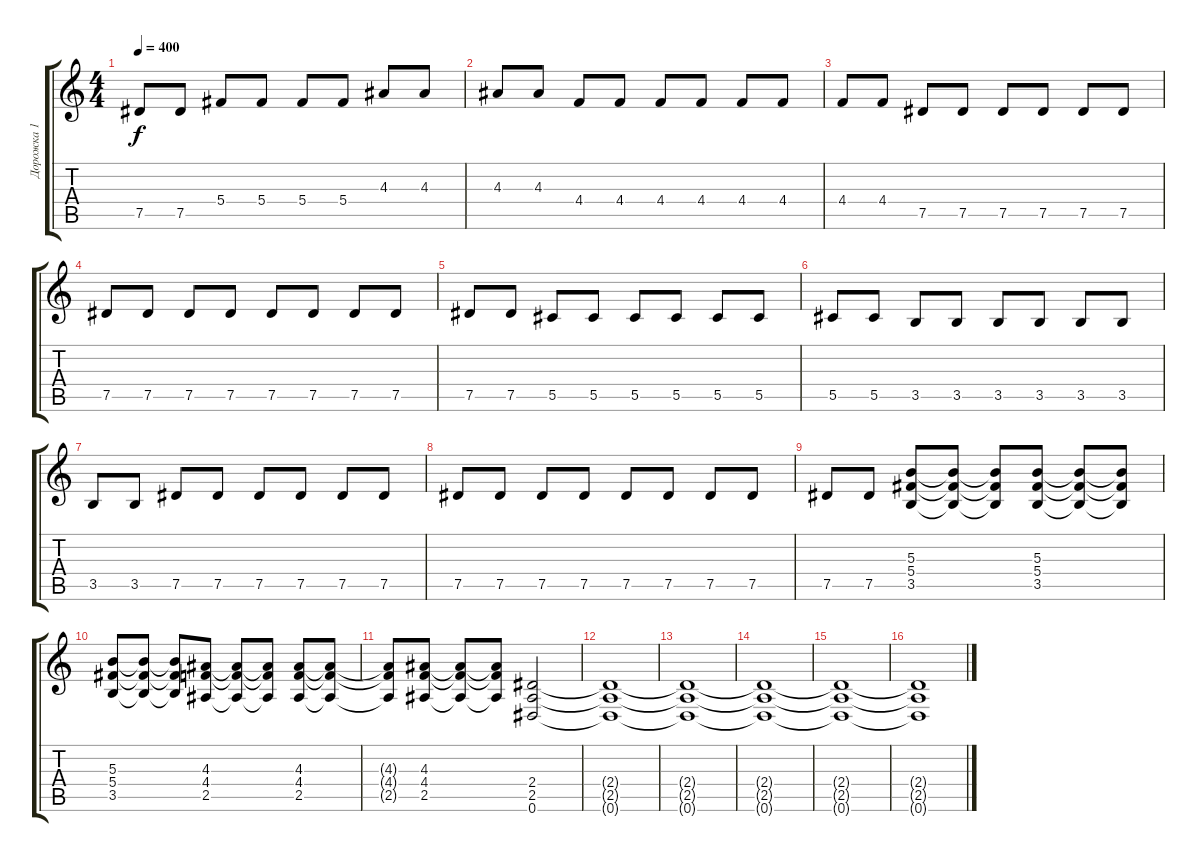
\track ("Дорожка 1" "Дорожка 1") {instrument overdrivenguitar}
\staff {score tabs}
\tuning (Eb4 Bb3 Gb3 Db3 Ab2 Eb2) {hide}
\ts (4 4)
\tempo 400
\clef g2
\ks c
7.5.8{dy f} 7.5.8 5.4.8 5.4.8 5.4.8 5.4.8 4.3.8 4.3.8 |
4.3.8 4.3.8 4.4.8 4.4.8 4.4.8 4.4.8 4.4.8 4.4.8 |
4.4.8 4.4.8 7.5.8 7.5.8 7.5.8 7.5.8 7.5.8 7.5.8 |
7.5.8 7.5.8 7.5.8 7.5.8 7.5.8 7.5.8 7.5.8 7.5.8 |
7.5.8 7.5.8 5.5.8 5.5.8 5.5.8 5.5.8 5.5.8 5.5.8 |
5.5.8 5.5.8 3.5.8 3.5.8 3.5.8 3.5.8 3.5.8 3.5.8 |
3.5.8 3.5.8 7.5.8 7.5.8 7.5.8 7.5.8 7.5.8 7.5.8 |
7.5.8 7.5.8 7.5.8 7.5.8 7.5.8 7.5.8 7.5.8 7.5.8 |
7.5.8 7.5.8 (5.3 5.4 3.5).8 (5.3{t} 5.4{t} 3.5{t}).8 (5.3{t} 5.4{t} 3.5{t}).8 (5.3 5.4 3.5).8 (5.3{t} 5.4{t} 3.5{t}).8 (5.3{t} 5.4{t} 3.5{t}).8 |
(5.3 5.4 3.5).8 (5.3{t} 5.4{t} 3.5{t}).8 (5.3{t} 5.4{t} 3.5{t}).8 (4.3 4.4 2.5).8 (4.3{t} 4.4{t} 2.5{t}).8 (4.3{t} 4.4{t} 2.5{t}).8 (4.3 4.4 2.5).8 (4.3{t} 4.4{t} 2.5{t}).8 |
(4.3{t} 4.4{t} 2.5{t}).8 (4.3 4.4 2.5).8 (4.3{t} 4.4{t} 2.5{t}).8 (4.3{t} 4.4{t} 2.5{t}).8 (2.4 2.5 0.6).2 |
(2.4{t} 2.5{t} 0.6{t}).1 |
(2.4{t} 2.5{t} 0.6{t}).1 |
(2.4{t} 2.5{t} 0.6{t}).1 |
(2.4{t} 2.5{t} 0.6{t}).1 |
(2.4{t} 2.5{t} 0.6{t}).1
